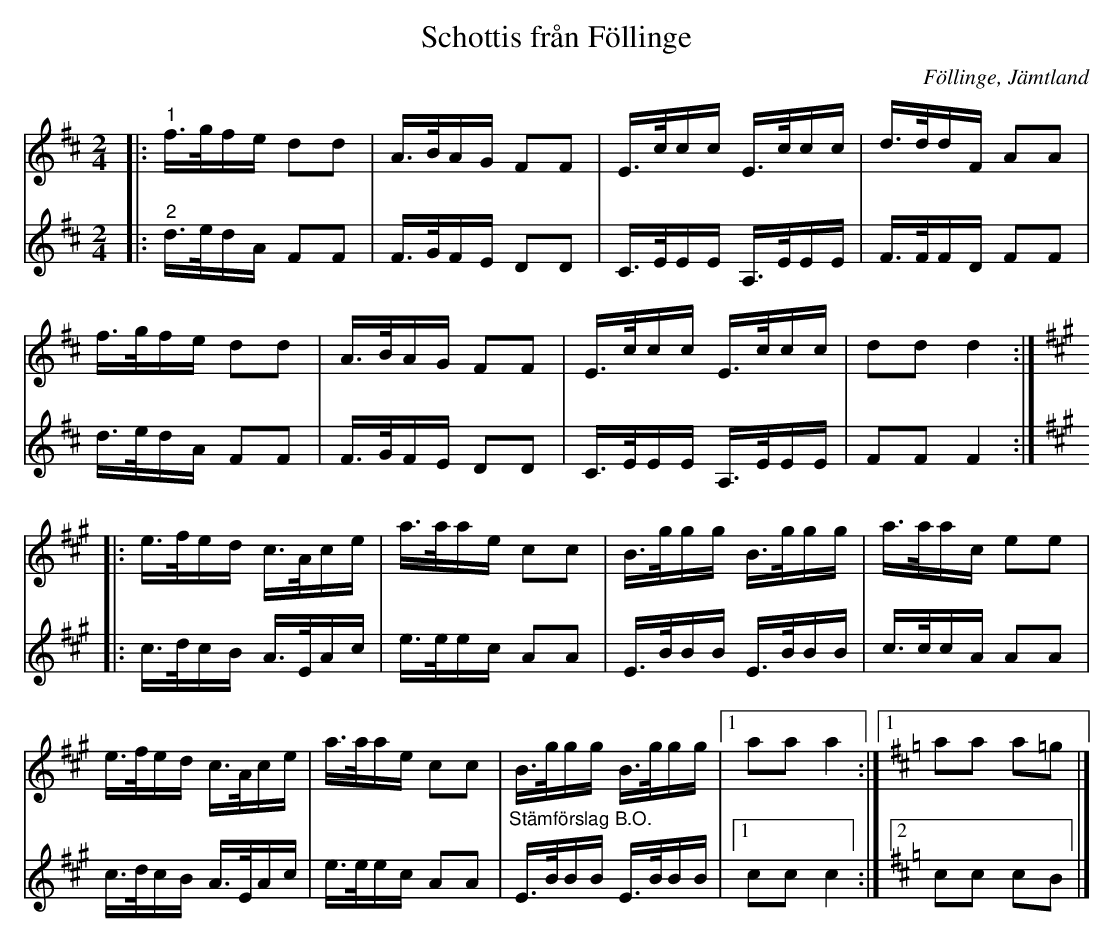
X:1
T:Schottis från Föllinge
O:Föllinge, Jämtland
L:1/16
M:2/4
K:D
V:1
|:"^1" f>gfe d2d2 | A>BAG F2F2 | E>ccc E>ccc | d>ddF A2A2 |
f>gfe d2d2 | A>BAG F2F2 | E>ccc E>ccc | d2d2 d4 ::
[K:A] e>fed c>Ace | a>aae c2c2 | B>ggg B>ggg | a>aac e2e2 |
e>fed c>Ace | a>aae c2c2 | B>ggg B>ggg |1 a2a2 a4 :|1[K:D] a2a2 a2=g2 |]
V:2
|:"^2" d>edA F2F2 | F>GFE D2D2 | C>EEE A,>EEE | F>FFD F2F2 | d>edA F2F2 |
F>GFE D2D2 | C>EEE A,>EEE | F2F2 F4 ::[K:A] c>dcB A>EAc | e>eec A2A2 | E>BBB E>BBB |
 c>ccA A2A2 | c>dcB A>EAc | e>eec A2A2 | "^Stämförslag B.O." E>BBB E>BBB |1  c2c2 c4 :|2 [K:D] c2c2 c2B2 |]
